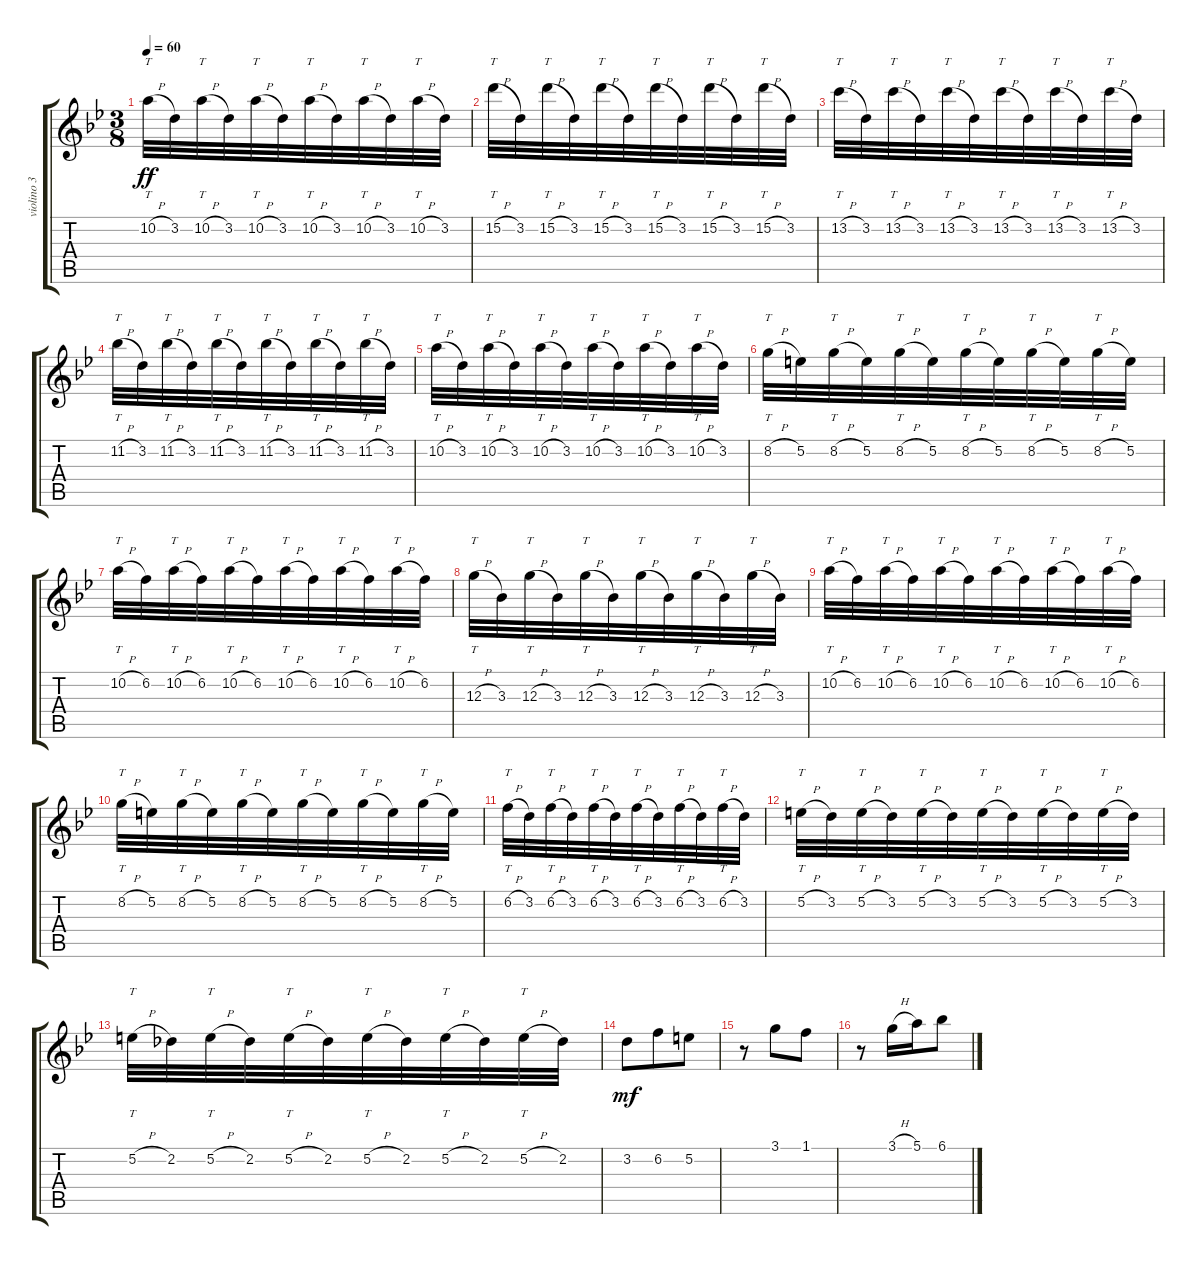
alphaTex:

\track ("violino 3" "violino 3") {instrument distortionguitar}
\staff {score tabs}
\tuning (E4 B3 G3 D3 A2 E2) {hide}
\ts (3 8)
\tempo 60
\clef g2
\ks bb
10.2{h}.32{tt dy ff} 3.2.32 10.2{h}.32{tt} 3.2.32 10.2{h}.32{tt} 3.2.32 10.2{h}.32{tt} 3.2.32 10.2{h}.32{tt} 3.2.32 10.2{h}.32{tt} 3.2.32 |
15.2{h}.32{tt} 3.2.32 15.2{h}.32{tt} 3.2.32 15.2{h}.32{tt} 3.2.32 15.2{h}.32{tt} 3.2.32 15.2{h}.32{tt} 3.2.32 15.2{h}.32{tt} 3.2.32 |
13.2{h}.32{tt} 3.2.32 13.2{h}.32{tt} 3.2.32 13.2{h}.32{tt} 3.2.32 13.2{h}.32{tt} 3.2.32 13.2{h}.32{tt} 3.2.32 13.2{h}.32{tt} 3.2.32 |
11.2{h}.32{tt} 3.2.32 11.2{h}.32{tt} 3.2.32 11.2{h}.32{tt} 3.2.32 11.2{h}.32{tt} 3.2.32 11.2{h}.32{tt} 3.2.32 11.2{h}.32{tt} 3.2.32 |
10.2{h}.32{tt} 3.2.32 10.2{h}.32{tt} 3.2.32 10.2{h}.32{tt} 3.2.32 10.2{h}.32{tt} 3.2.32 10.2{h}.32{tt} 3.2.32 10.2{h}.32{tt} 3.2.32 |
8.2{h}.32{tt} 5.2.32 8.2{h}.32{tt} 5.2.32 8.2{h}.32{tt} 5.2.32 8.2{h}.32{tt} 5.2.32 8.2{h}.32{tt} 5.2.32 8.2{h}.32{tt} 5.2.32 |
10.2{h}.32{tt} 6.2.32 10.2{h}.32{tt} 6.2.32 10.2{h}.32{tt} 6.2.32 10.2{h}.32{tt} 6.2.32 10.2{h}.32{tt} 6.2.32 10.2{h}.32{tt} 6.2.32 |
12.3{h}.32{tt} 3.3.32 12.3{h}.32{tt} 3.3.32 12.3{h}.32{tt} 3.3.32 12.3{h}.32{tt} 3.3.32 12.3{h}.32{tt} 3.3.32 12.3{h}.32{tt} 3.3.32 |
10.2{h}.32{tt} 6.2.32 10.2{h}.32{tt} 6.2.32 10.2{h}.32{tt} 6.2.32 10.2{h}.32{tt} 6.2.32 10.2{h}.32{tt} 6.2.32 10.2{h}.32{tt} 6.2.32 |
8.2{h}.32{tt} 5.2.32 8.2{h}.32{tt} 5.2.32 8.2{h}.32{tt} 5.2.32 8.2{h}.32{tt} 5.2.32 8.2{h}.32{tt} 5.2.32 8.2{h}.32{tt} 5.2.32 |
6.2{h}.32{tt} 3.2.32 6.2{h}.32{tt} 3.2.32 6.2{h}.32{tt} 3.2.32 6.2{h}.32{tt} 3.2.32 6.2{h}.32{tt} 3.2.32 6.2{h}.32{tt} 3.2.32 |
5.2{h}.32{tt} 3.2.32 5.2{h}.32{tt} 3.2.32 5.2{h}.32{tt} 3.2.32 5.2{h}.32{tt} 3.2.32 5.2{h}.32{tt} 3.2.32 5.2{h}.32{tt} 3.2.32 |
5.2{h}.32{tt} 2.2.32 5.2{h}.32{tt} 2.2.32 5.2{h}.32{tt} 2.2.32 5.2{h}.32{tt} 2.2.32 5.2{h}.32{tt} 2.2.32 5.2{h}.32{tt} 2.2.32 |
3.2.8{dy mf} 6.2.8 5.2.8 |
r.8 3.1.8 1.1.8 |
r.8 3.1{h}.16 5.1.16 6.1.8
